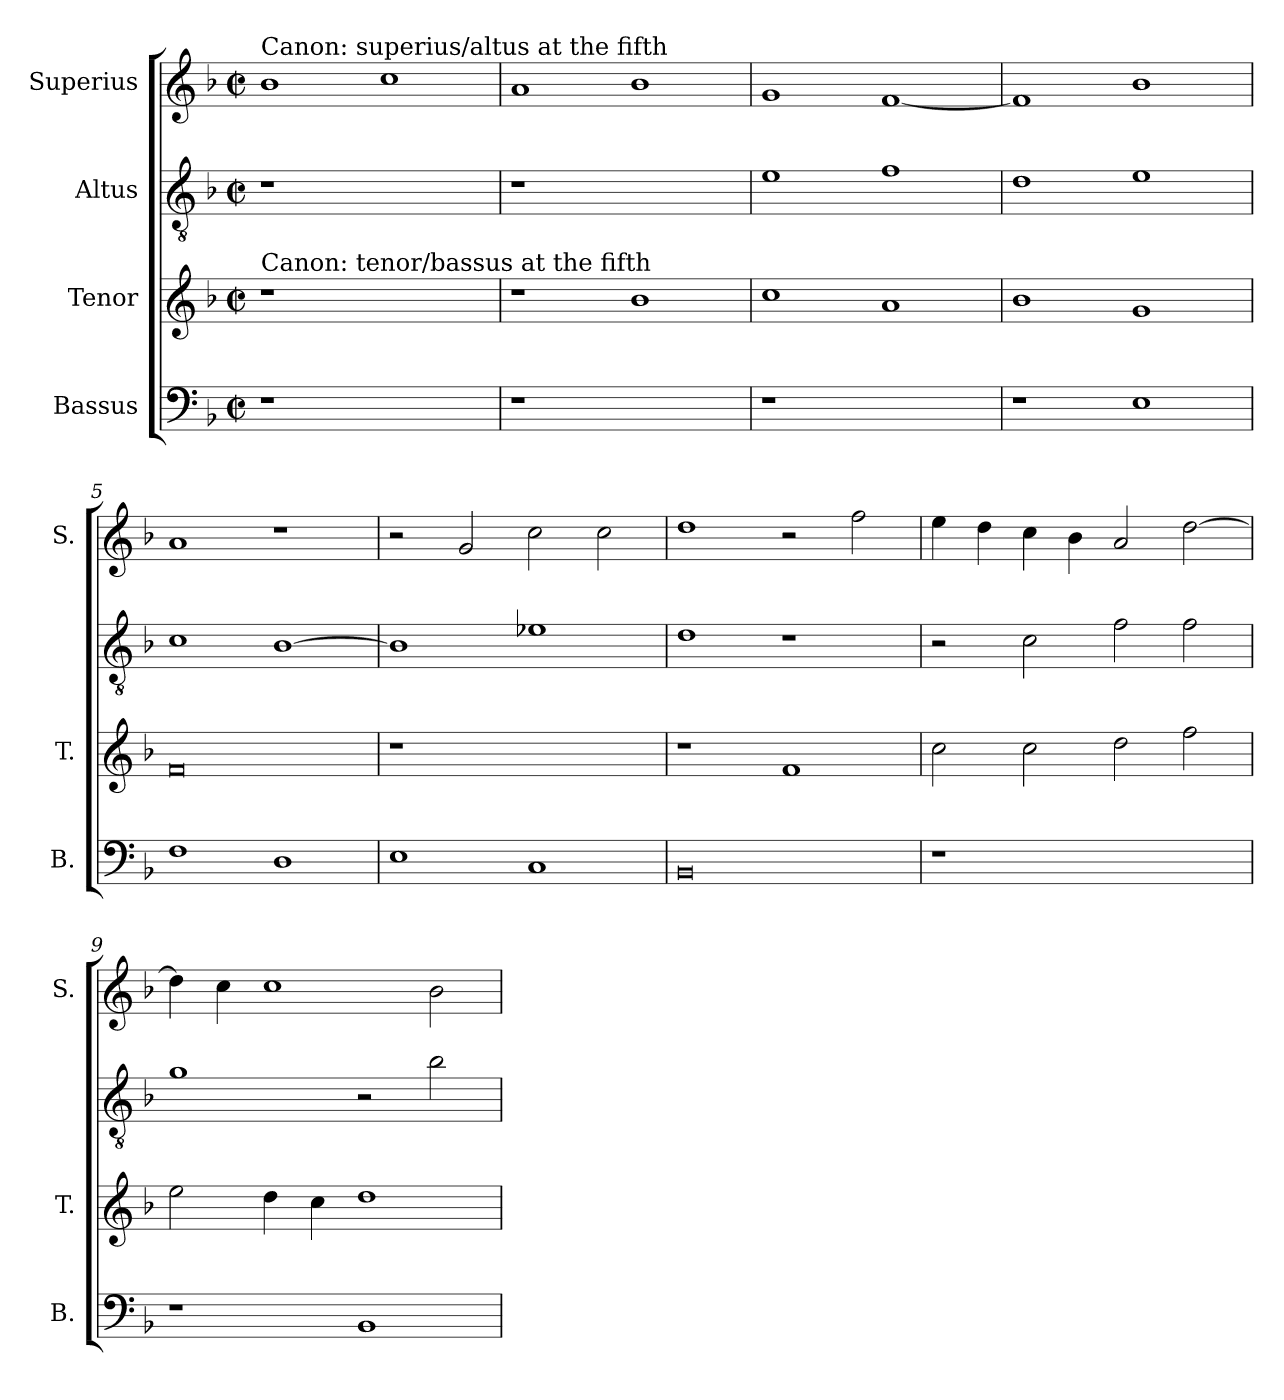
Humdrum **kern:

**kern	**kern	**kern	**kern
*part4	*part3	*part2	*part1
*staff4	*staff3	*staff2	*staff1
*I"Bassus	*I"Tenor	*I"Altus	*I"Superius
*I'B.	*I'T.	*	*I'S.
!!LO:PB:g=z
*clefF4	*clefG2	*clefGv2	*clefG2
*	*ITrd7c12	*ITrd7c12	*
*k[b-]	*k[b-]	*k[b-]	*k[b-]
*F:	*F:	*F:	*F:
*M2/2	*M2/2	*M2/2	*M2/2
*met(c|)	*met(c|)	*met(c|)	*met(c|)
=1	=1	=1	=1
!	!	!	!LO:TX:a:t=Canon&colon; superius/altus at the fifth
!	!LO:TX:a:t=Canon&colon; tenor/bassus at the fifth	!	!
!LO:N:vis=1	!LO:N:vis=1	!LO:N:vis=1	!
1r	1r	1r	1b-i
1ryy	1ryy	1ryy	1cci
=2	=2	=2	=2
!LO:N:vis=1	!	!LO:N:vis=1	!
1r	1r	1r	1ai
1ryy	1B-i	1ryy	1b-i
=3	=3	=3	=3
!LO:N:vis=1	!	!	!
1r	1ci	1Ei	1gi
1ryy	1Ai	1Fi	[<1fi
=4	=4	=4	=4
1r	1B-i	1Di	1fi]
1Ei	1Gi	1Ei	1b-i
=5	=5	=5	=5
1Fi	0Fi	1Ci	1ai
1Di	.	[>1BB-i	1r
=6	=6	=6	=6
!	!LO:N:vis=1	!	!
1Ei	1r	1BB-i]	2r
.	.	.	2gi/
1Ci	1ryy	1E-Xi	2cci\
.	.	.	2cci\
!!LO:LB:g=z
=7	=7	=7	=7
0BB-i	1r	1Di	1ddi
.	1Fi	1r	2r
.	.	.	2ffi\
=8	=8	=8	=8
!LO:N:vis=1	!	!	!
1r	2ci\	2r	4eei\
.	.	.	4ddi\
.	2ci\	2Ci\	4cci\
.	.	.	4b-i\
1ryy	2di\	2Fi\	2ai/
.	2fi\	2Fi\	[>2ddi\
=9	=9	=9	=9
1r	2ei\	1Gi	4ddi\]
.	.	.	4cci\
.	4di\	.	1cci
.	4ci\	.	.
1BB-i	1di	2r	.
.	.	2B-i\	2b-i\
=	=	=	=
*-	*-	*-	*-
